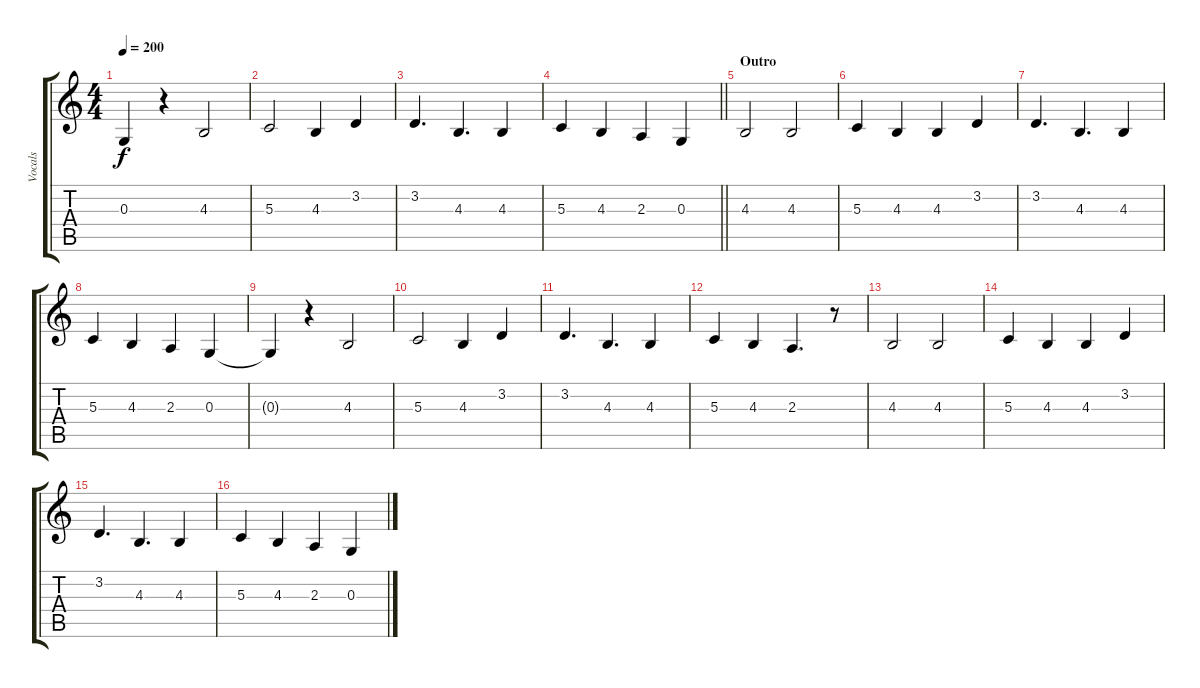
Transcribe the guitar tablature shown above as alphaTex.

\track ("Vocals" "Vocals") {instrument altosax}
\staff {score tabs}
\tuning (E4 B3 G3 D3 A2 E2) {hide}
\ts (4 4)
\tempo 200
\clef g2
\ks c
0.3{t}.4{dy f} r.4 4.3.2 |
5.3.2 4.3.4 3.2.4 |
3.2.4{d} 4.3.4{d} 4.3.4 |
\barLineRight lightlight
5.3.4 4.3.4 2.3.4 0.3.4 |
\section ("" "Outro")
4.3.2 4.3.2 |
5.3.4 4.3.4 4.3.4 3.2.4 |
3.2.4{d} 4.3.4{d} 4.3.4 |
5.3.4 4.3.4 2.3.4 0.3.4 |
0.3{t}.4 r.4 4.3.2 |
5.3.2 4.3.4 3.2.4 |
3.2.4{d} 4.3.4{d} 4.3.4 |
5.3.4 4.3.4 2.3.4{d} r.8 |
4.3.2 4.3.2 |
5.3.4 4.3.4 4.3.4 3.2.4 |
3.2.4{d} 4.3.4{d} 4.3.4 |
5.3.4 4.3.4 2.3.4 0.3.4
